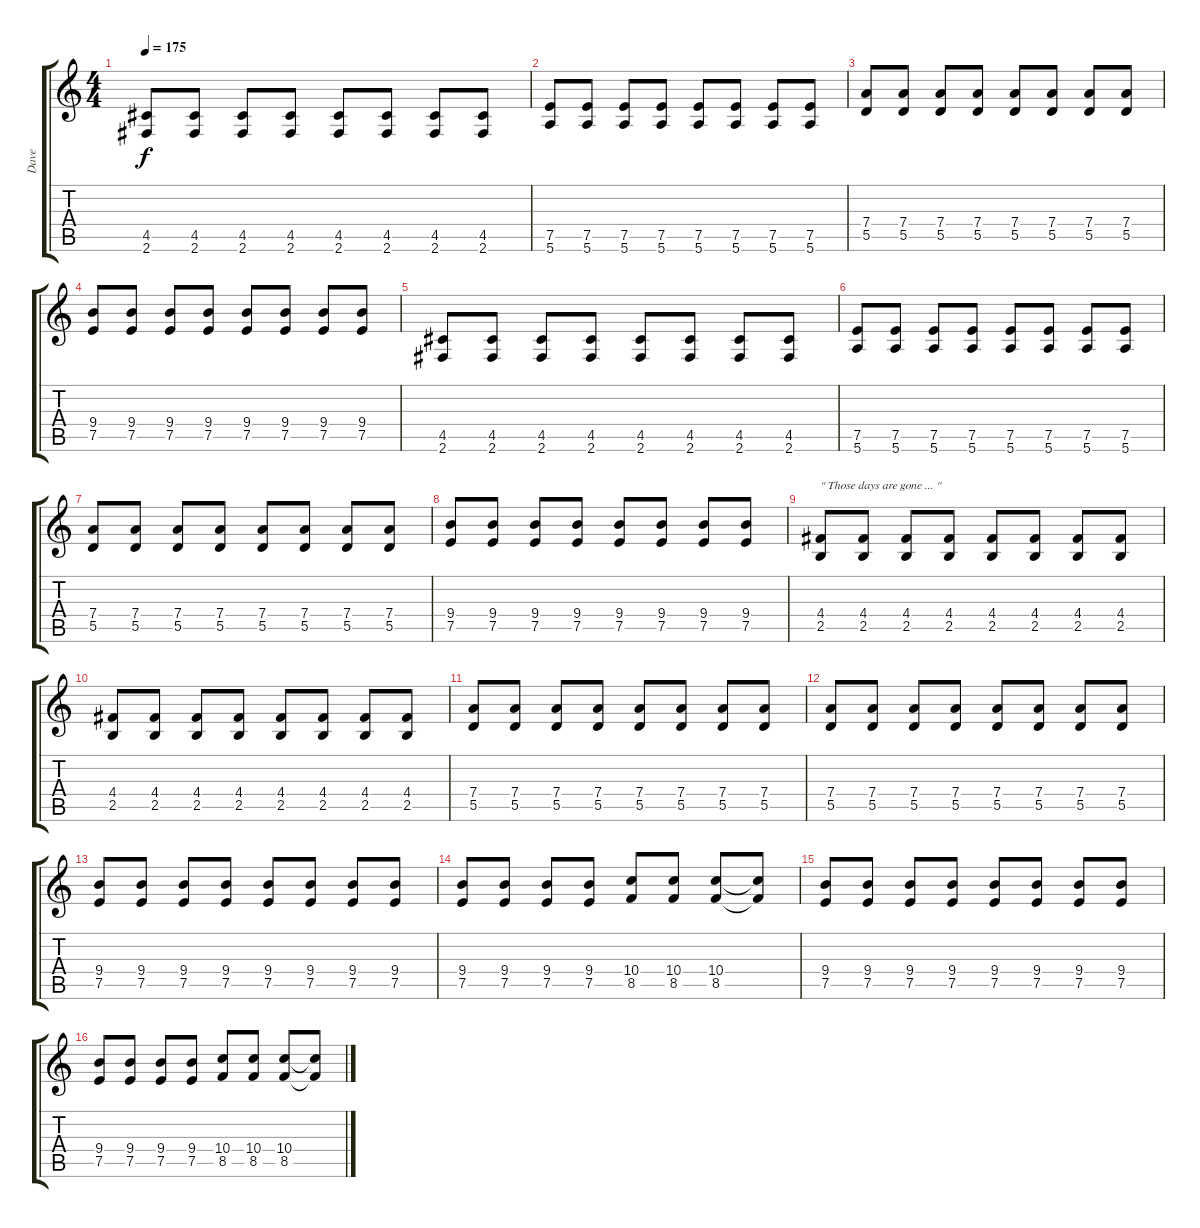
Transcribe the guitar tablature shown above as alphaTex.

\track ("Dave" "Dave") {instrument distortionguitar}
\staff {score tabs}
\tuning (E4 B3 G3 D3 A2 E2) {hide}
\ts (4 4)
\tempo 175
\clef g2
\ks c
(4.5 2.6).8{dy f} (4.5 2.6).8 (4.5 2.6).8 (4.5 2.6).8 (4.5 2.6).8 (4.5 2.6).8 (4.5 2.6).8 (4.5 2.6).8 |
(7.5 5.6).8 (7.5 5.6).8 (7.5 5.6).8 (7.5 5.6).8 (7.5 5.6).8 (7.5 5.6).8 (7.5 5.6).8 (7.5 5.6).8 |
(7.4 5.5).8 (7.4 5.5).8 (7.4 5.5).8 (7.4 5.5).8 (7.4 5.5).8 (7.4 5.5).8 (7.4 5.5).8 (7.4 5.5).8 |
(9.4 7.5).8 (9.4 7.5).8 (9.4 7.5).8 (9.4 7.5).8 (9.4 7.5).8 (9.4 7.5).8 (9.4 7.5).8 (9.4 7.5).8 |
(4.5 2.6).8 (4.5 2.6).8 (4.5 2.6).8 (4.5 2.6).8 (4.5 2.6).8 (4.5 2.6).8 (4.5 2.6).8 (4.5 2.6).8 |
(7.5 5.6).8 (7.5 5.6).8 (7.5 5.6).8 (7.5 5.6).8 (7.5 5.6).8 (7.5 5.6).8 (7.5 5.6).8 (7.5 5.6).8 |
(7.4 5.5).8 (7.4 5.5).8 (7.4 5.5).8 (7.4 5.5).8 (7.4 5.5).8 (7.4 5.5).8 (7.4 5.5).8 (7.4 5.5).8 |
(9.4 7.5).8 (9.4 7.5).8 (9.4 7.5).8 (9.4 7.5).8 (9.4 7.5).8 (9.4 7.5).8 (9.4 7.5).8 (9.4 7.5).8 |
(4.4 2.5).8{txt "\" Those days are gone ... \""} (4.4 2.5).8 (4.4 2.5).8 (4.4 2.5).8 (4.4 2.5).8 (4.4 2.5).8 (4.4 2.5).8 (4.4 2.5).8 |
(4.4 2.5).8 (4.4 2.5).8 (4.4 2.5).8 (4.4 2.5).8 (4.4 2.5).8 (4.4 2.5).8 (4.4 2.5).8 (4.4 2.5).8 |
(7.4 5.5).8 (7.4 5.5).8 (7.4 5.5).8 (7.4 5.5).8 (7.4 5.5).8 (7.4 5.5).8 (7.4 5.5).8 (7.4 5.5).8 |
(7.4 5.5).8 (7.4 5.5).8 (7.4 5.5).8 (7.4 5.5).8 (7.4 5.5).8 (7.4 5.5).8 (7.4 5.5).8 (7.4 5.5).8 |
(9.4 7.5).8 (9.4 7.5).8 (9.4 7.5).8 (9.4 7.5).8 (9.4 7.5).8 (9.4 7.5).8 (9.4 7.5).8 (9.4 7.5).8 |
(9.4 7.5).8 (9.4 7.5).8 (9.4 7.5).8 (9.4 7.5).8 (10.4 8.5).8 (10.4 8.5).8 (10.4 8.5).8 (10.4{t} 8.5{t}).8 |
(9.4 7.5).8 (9.4 7.5).8 (9.4 7.5).8 (9.4 7.5).8 (9.4 7.5).8 (9.4 7.5).8 (9.4 7.5).8 (9.4 7.5).8 |
(9.4 7.5).8 (9.4 7.5).8 (9.4 7.5).8 (9.4 7.5).8 (10.4 8.5).8 (10.4 8.5).8 (10.4 8.5).8 (10.4{t} 8.5{t}).8
